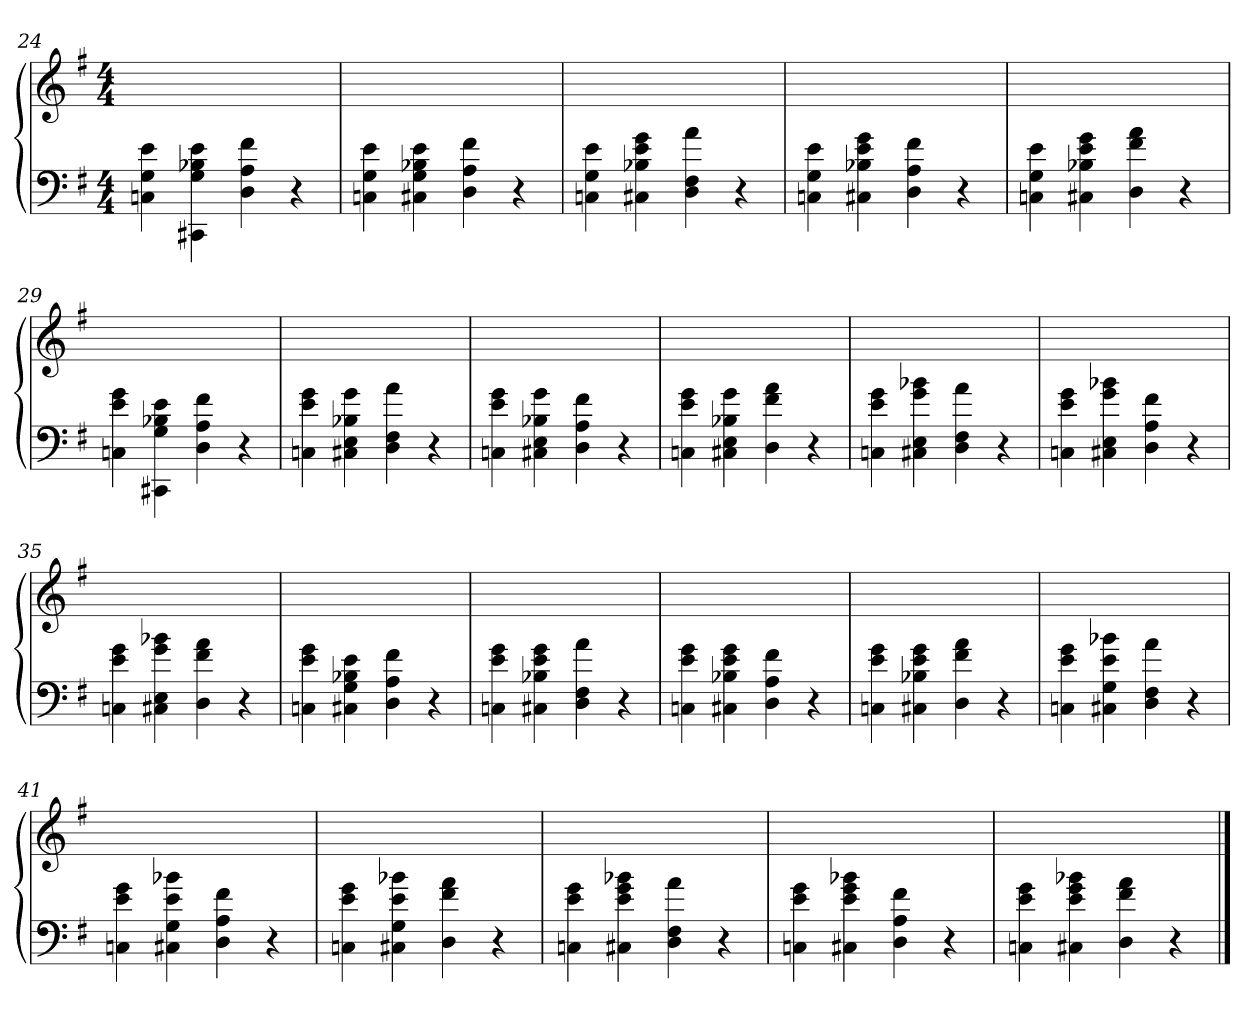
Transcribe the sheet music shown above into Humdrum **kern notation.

**kern	**kern
*part2	*part1
*staff2	*staff1
*clefF4	*clefG2
*k[f#]	*k[f#]
*G:	*G:
*M4/4	*M4/4
=24	=24
4Cn 4G 4e	1ryy
4CC#X 4G 4B-X 4e	.
4D 4A 4f#	.
4r	.
=25	=25
4Cn 4G 4e	1ryy
4C#X 4G 4B-X 4e	.
4D 4A 4f#	.
4r	.
=26	=26
4Cn 4G 4e	1ryy
4C#X 4B-X 4e 4g	.
4D 4F# 4a	.
4r	.
=27	=27
4Cn 4G 4e	1ryy
4C#X 4B-X 4e 4g	.
4D 4A 4f#	.
4r	.
=28	=28
4Cn 4G 4e	1ryy
4C#X 4B-X 4e 4g	.
4D 4f# 4a	.
4r	.
=29	=29
4Cn 4e 4g	1ryy
4CC#X 4G 4B-X 4e	.
4D 4A 4f#	.
4r	.
=30	=30
4Cn 4e 4g	1ryy
4C#X 4E 4B-X 4g	.
4D 4F# 4a	.
4r	.
=31	=31
4Cn 4e 4g	1ryy
4C#X 4E 4B-X 4g	.
4D 4A 4f#	.
4r	.
=32	=32
4Cn 4e 4g	1ryy
4C#X 4E 4B-X 4g	.
4D 4f# 4a	.
4r	.
=33	=33
4Cn 4e 4g	1ryy
4C#X 4E 4g 4b-X	.
4D 4F# 4a	.
4r	.
=34	=34
4Cn 4e 4g	1ryy
4C#X 4E 4g 4b-X	.
4D 4A 4f#	.
4r	.
=35	=35
4Cn 4e 4g	1ryy
4C#X 4E 4g 4b-X	.
4D 4f# 4a	.
4r	.
=36	=36
4Cn 4e 4g	1ryy
4C#X 4G 4B-X 4e	.
4D 4A 4f#	.
4r	.
=37	=37
4Cn 4e 4g	1ryy
4C#X 4B-X 4e 4g	.
4D 4F# 4a	.
4r	.
=38	=38
4Cn 4e 4g	1ryy
4C#X 4B-X 4e 4g	.
4D 4A 4f#	.
4r	.
=39	=39
4Cn 4e 4g	1ryy
4C#X 4B-X 4e 4g	.
4D 4f# 4a	.
4r	.
=40	=40
4Cn 4e 4g	1ryy
4C#X 4G 4e 4b-X	.
4D 4F# 4a	.
4r	.
=41	=41
4Cn 4e 4g	1ryy
4C#X 4G 4e 4b-X	.
4D 4A 4f#	.
4r	.
=42	=42
4Cn 4e 4g	1ryy
4C#X 4G 4e 4b-X	.
4D 4f# 4a	.
4r	.
=43	=43
4Cn 4e 4g	1ryy
4C#X 4e 4g 4b-X	.
4D 4F# 4a	.
4r	.
=44	=44
4Cn 4e 4g	1ryy
4C#X 4e 4g 4b-X	.
4D 4A 4f#	.
4r	.
=45	=45
4Cn 4e 4g	1ryy
4C#X 4e 4g 4b-X	.
4D 4f# 4a	.
4r	.
==	==
*-	*-
